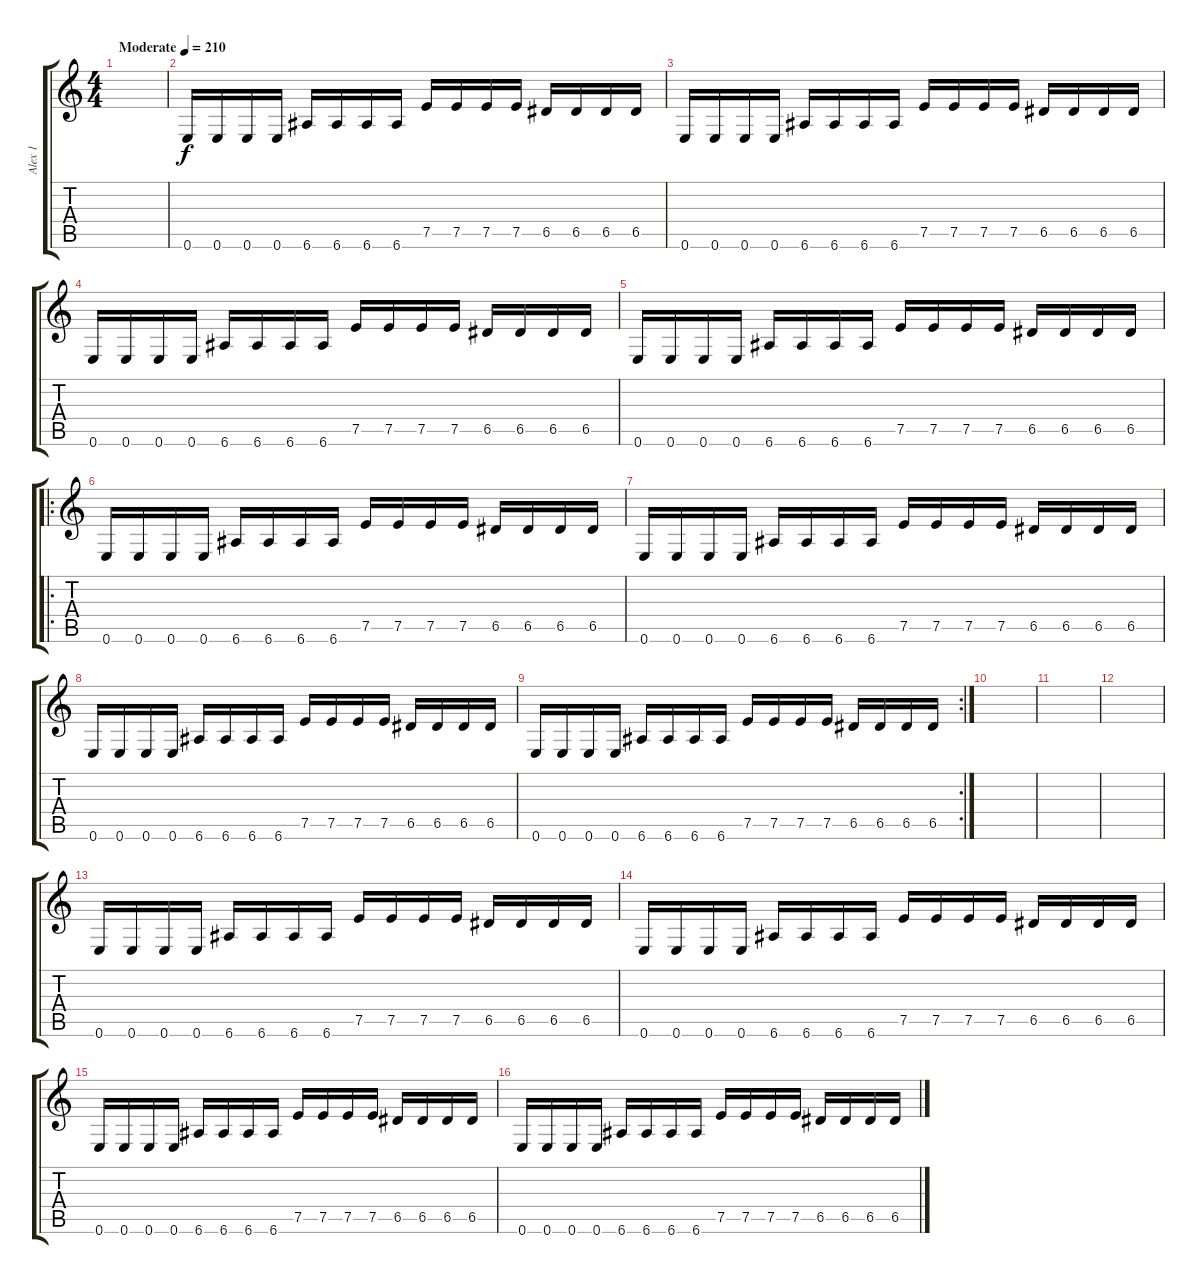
\track ("Alex 1" "Alex 1") {instrument distortionguitar}
\staff {score tabs}
\tuning (E4 B3 G3 D3 A2 E2) {hide}
\ts (4 4)
\tempo (210 "Moderate")
\clef g2
\ks c
|
0.6.16 0.6.16 0.6.16 0.6.16 6.6.16 6.6.16 6.6.16 6.6.16 7.5.16 7.5.16 7.5.16 7.5.16 6.5.16 6.5.16 6.5.16 6.5.16 |
0.6.16 0.6.16 0.6.16 0.6.16 6.6.16 6.6.16 6.6.16 6.6.16 7.5.16 7.5.16 7.5.16 7.5.16 6.5.16 6.5.16 6.5.16 6.5.16 |
0.6.16 0.6.16 0.6.16 0.6.16 6.6.16 6.6.16 6.6.16 6.6.16 7.5.16 7.5.16 7.5.16 7.5.16 6.5.16 6.5.16 6.5.16 6.5.16 |
0.6.16 0.6.16 0.6.16 0.6.16 6.6.16 6.6.16 6.6.16 6.6.16 7.5.16 7.5.16 7.5.16 7.5.16 6.5.16 6.5.16 6.5.16 6.5.16 |
\ro
0.6.16 0.6.16 0.6.16 0.6.16 6.6.16 6.6.16 6.6.16 6.6.16 7.5.16 7.5.16 7.5.16 7.5.16 6.5.16 6.5.16 6.5.16 6.5.16 |
0.6.16 0.6.16 0.6.16 0.6.16 6.6.16 6.6.16 6.6.16 6.6.16 7.5.16 7.5.16 7.5.16 7.5.16 6.5.16 6.5.16 6.5.16 6.5.16 |
0.6.16 0.6.16 0.6.16 0.6.16 6.6.16 6.6.16 6.6.16 6.6.16 7.5.16 7.5.16 7.5.16 7.5.16 6.5.16 6.5.16 6.5.16 6.5.16 |
\rc 2
0.6.16 0.6.16 0.6.16 0.6.16 6.6.16 6.6.16 6.6.16 6.6.16 7.5.16 7.5.16 7.5.16 7.5.16 6.5.16 6.5.16 6.5.16 6.5.16 |
|
|
|
0.6.16 0.6.16 0.6.16 0.6.16 6.6.16 6.6.16 6.6.16 6.6.16 7.5.16 7.5.16 7.5.16 7.5.16 6.5.16 6.5.16 6.5.16 6.5.16 |
0.6.16 0.6.16 0.6.16 0.6.16 6.6.16 6.6.16 6.6.16 6.6.16 7.5.16 7.5.16 7.5.16 7.5.16 6.5.16 6.5.16 6.5.16 6.5.16 |
0.6.16 0.6.16 0.6.16 0.6.16 6.6.16 6.6.16 6.6.16 6.6.16 7.5.16 7.5.16 7.5.16 7.5.16 6.5.16 6.5.16 6.5.16 6.5.16 |
0.6.16 0.6.16 0.6.16 0.6.16 6.6.16 6.6.16 6.6.16 6.6.16 7.5.16 7.5.16 7.5.16 7.5.16 6.5.16 6.5.16 6.5.16 6.5.16
